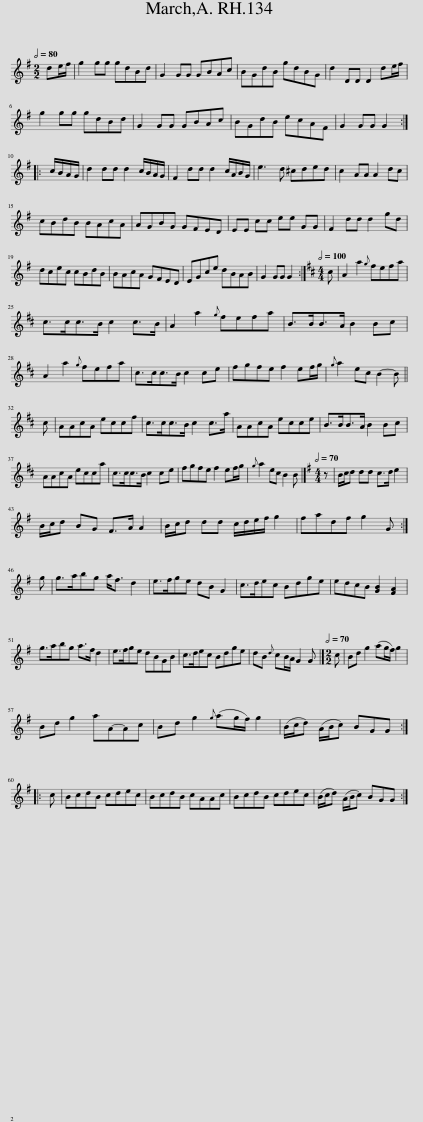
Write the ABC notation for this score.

X:1
L:1/8
Q:1/2=80
M:2/2
I:linebreak $
K:G
V:1 treble
V:1
 de/f/ | g2 gg gdBd | G2 GG GBAc | BGdB gdBG | d2 DD D2 de/f/ |$ %5
 g2 gg gdBd | G2 GG GBAc | BGdB ecAF | G2 GG G2 ::$ c/B/A/G/ | %10
 d2 dd d2 c/B/A/G/ | F2 dd d2 c/A/B/G/ | e3 d ^cded | c2 AA A2 dc |$ cBdB BAcA | %15
 AGBG GFED | EE cc ee GG | F2 dd d2 gd |$ dcec cBdB | BAcA GFED | %20
 EGce dBAB | G2 GG G2 :|[K:D][M:4/4][Q:1/2=100] c | A2 a2{g} fefa |$ c>cc>B c2 c>B | %25
 A2 a2{g} fefa | B>BB>A B2 Bc |$ A2 a2{g} fefa | c>cc>B c2 ce | fgfe f2 ef/g/ | %30
{g} a2 ec B2- B ||$ c | AAcA eccf | c>cc>B c2 c>a | AAcA ecce | %35
 B>BB>A B2 Bc |$ AAcA ecca | c>cc>B c2 ce | fgfe f2 ef/g/ |{g} a2 ec B2 B |] %40
[K:G][M:4/4][Q:1/2=70] z | B/c/d dd c>d e2 |$ B/c/d BG F>A A2 | B/c/d dd c/d/e/f/ g2 | fadf g2 G :|$ %45
 g | g>abg a<f d2 | e>fge dB G2 | c>dec Bdge | edcB [GB]2 [FA]2 |$ %50
 g>abg a>f d2 | e>fge dBGB | c>dec Bdge | dB{d} cB/A/ G2 G |][M:2/2][Q:1/2=70] c | %55
 Bd g2 (ag/f/) g2 |$ Bd g2 aA-Ac | Bd g2{g} (ag/f/) g2 | (B/c/d) (A/B/c) BGG ::$ c | %60
 BcdB cdec | BcdB cAAc | BcdB cdec | (B/c/d) (A/B/c) BGG :| %64
